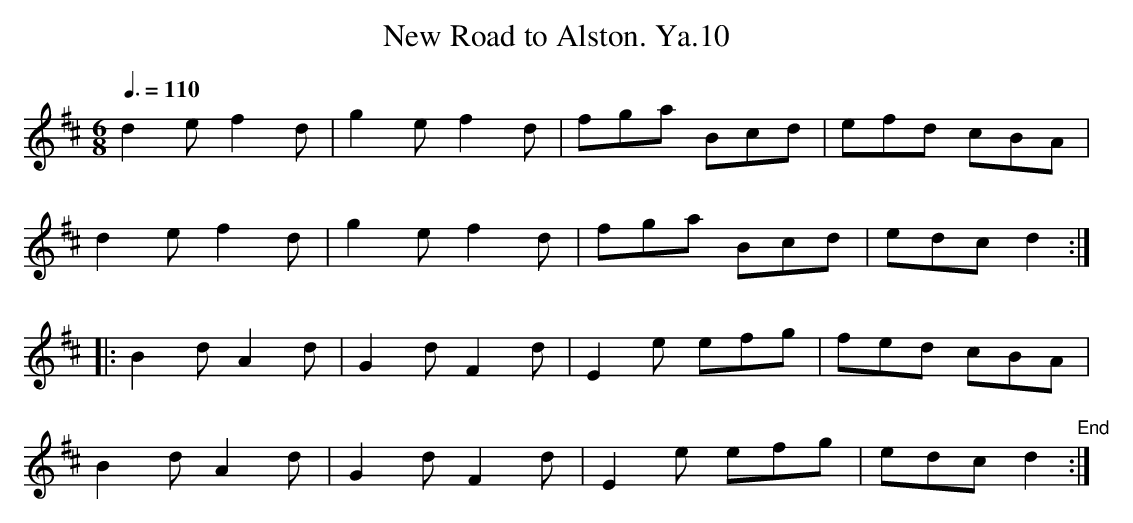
X:1
T:New Road to Alston. Ya.10
L:1/8
M:6/8
Q:3/8=110
K:D
d2ef2d|g2ef2d|fga Bcd|efd cBA|
d2ef2d|g2ef2d|fga Bcd|edc d2:|
|:B2dA2d|G2dF2d|E2e efg|fed cBA|
B2dA2d|G2dF2d|E2e efg|edc d2"End":|
